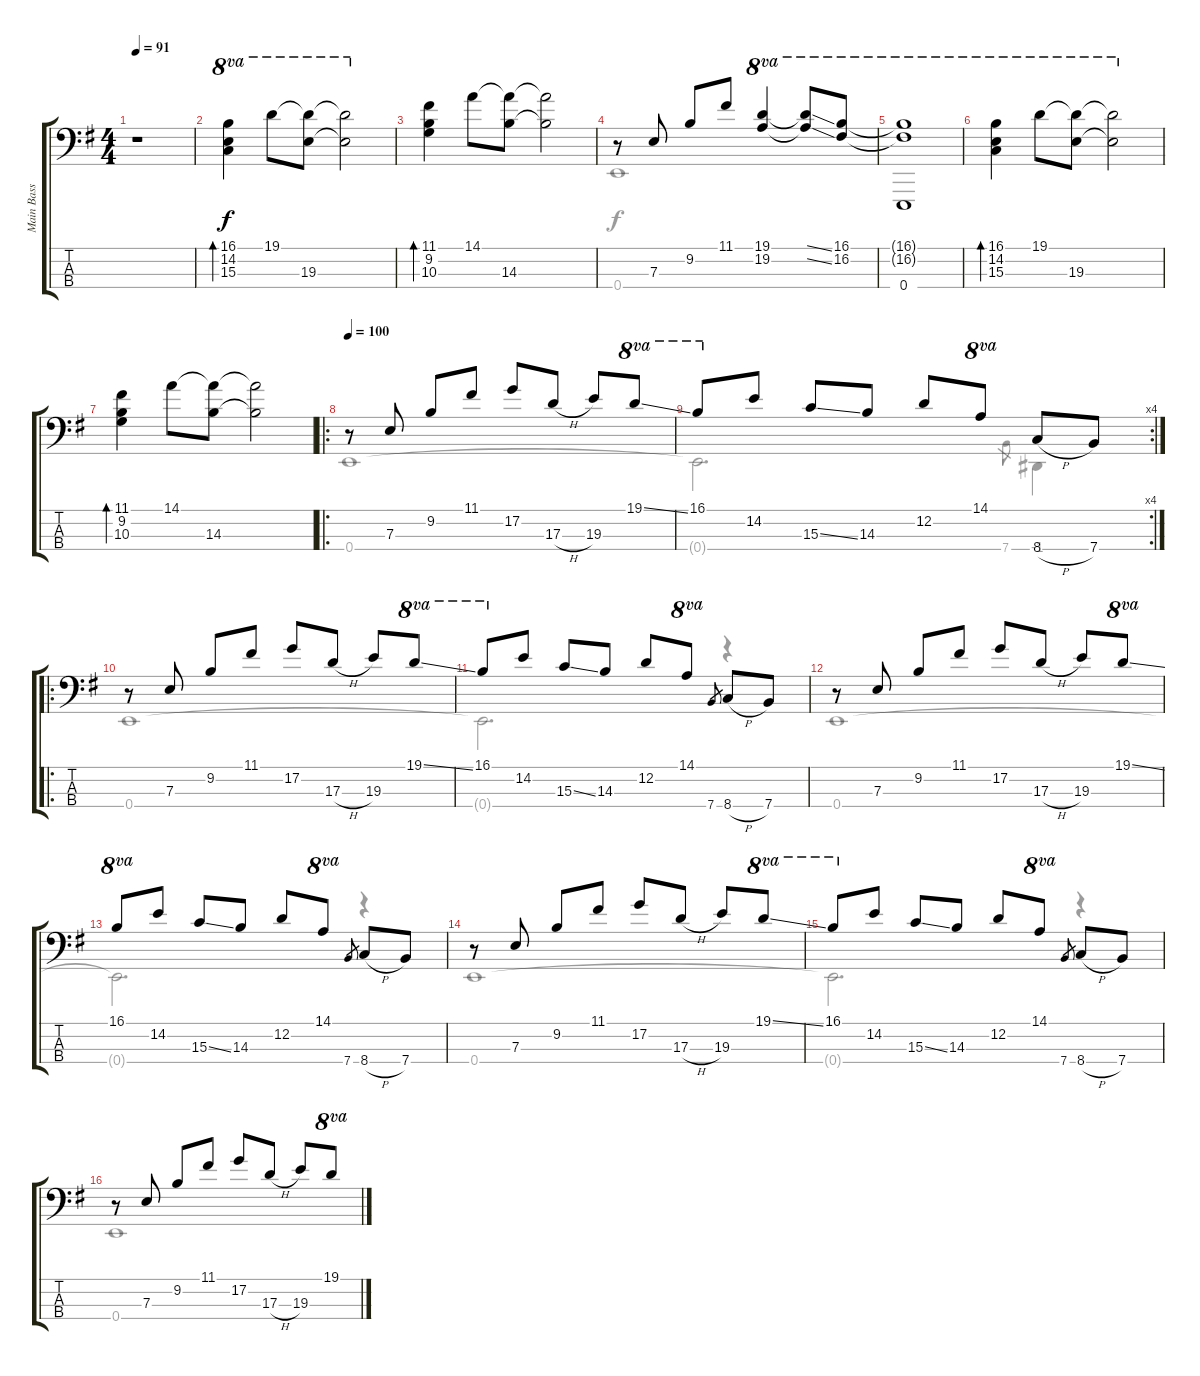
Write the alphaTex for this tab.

\track ("Main Bass" "Main Bass") {instrument electricbassfinger}
\staff {score tabs}
\tuning (G2 D2 A1 E1) {hide}
\voice
\ts (4 4)
\tempo 91
\clef f4
\ks g
r.1{dy f instrument electricbassfinger} |
(16.1 14.2 15.3).4{bd 30 ot 8va} 19.1.8{ot 8va} (19.1{t} 19.3).8{ot 8va} (19.1{t} 19.3{t}).2{ot 8va} |
(11.1 9.2 10.3).4{bd 30} 14.1.8 (14.1{t} 14.3).8 (14.1{t} 14.3{t}).2 |
r.8 7.3.8 9.2.8 11.1.8 (19.1 19.2).4{ot 8va} (19.1{ss t} 19.2{ss t}).8{ot 8va} (16.1 16.2).8{ot 8va} |
(16.1{t} 16.2{t} 0.4).1{ot 8va} |
(16.1 14.2 15.3).4{bd 30 ot 8va} 19.1.8{ot 8va} (19.1{t} 19.3).8{ot 8va} (19.1{t} 19.3{t}).2{ot 8va} |
(11.1 9.2 10.3).4{bd 30} 14.1.8 (14.1{t} 14.3).8 (14.1{t} 14.3{t}).2 |
\ro
\tempo 100
r.8 7.3.8 9.2.8 11.1.8 17.2.8 17.3{h}.8 19.3.8 19.1{ss}.8{ot 8va} |
\rc 4
16.1.8{ot 8va} 14.2.8 15.3{ss}.8 14.3.8 12.2.8 14.1.8{ot 8va} 8.4{h}.8 7.4.8 |
\ro
r.8 7.3.8 9.2.8 11.1.8 17.2.8 17.3{h}.8 19.3.8 19.1{ss}.8{ot 8va} |
16.1.8{ot 8va} 14.2.8 15.3{ss}.8 14.3.8 12.2.8 14.1.8{ot 8va} 7.4.8{gr} 8.4{h}.8 7.4.8 |
r.8 7.3.8 9.2.8 11.1.8 17.2.8 17.3{h}.8 19.3.8 19.1{ss}.8{ot 8va} |
16.1.8{ot 8va} 14.2.8 15.3{ss}.8 14.3.8 12.2.8 14.1.8{ot 8va} 7.4.8{gr} 8.4{h}.8 7.4.8 |
r.8 7.3.8 9.2.8 11.1.8 17.2.8 17.3{h}.8 19.3.8 19.1{ss}.8{ot 8va} |
16.1.8{ot 8va} 14.2.8 15.3{ss}.8 14.3.8 12.2.8 14.1.8{ot 8va} 7.4.8{gr} 8.4{h}.8 7.4.8 |
r.8 7.3.8 9.2.8 11.1.8 17.2.8 17.3{h}.8 19.3.8 19.1{ss}.8{ot 8va}
\voice
\clef f4
\ottava regular
\simile none
\ks g
|
|
|
0.4.1 |
|
|
|
0.4.1 |
0.4{t}.2{d} 7.4.8{gr} -1.4.4 |
0.4.1 |
0.4{t}.2{d} r.4 |
0.4.1 |
0.4{t}.2{d} r.4 |
0.4.1 |
0.4{t}.2{d} r.4 |
0.4.1
